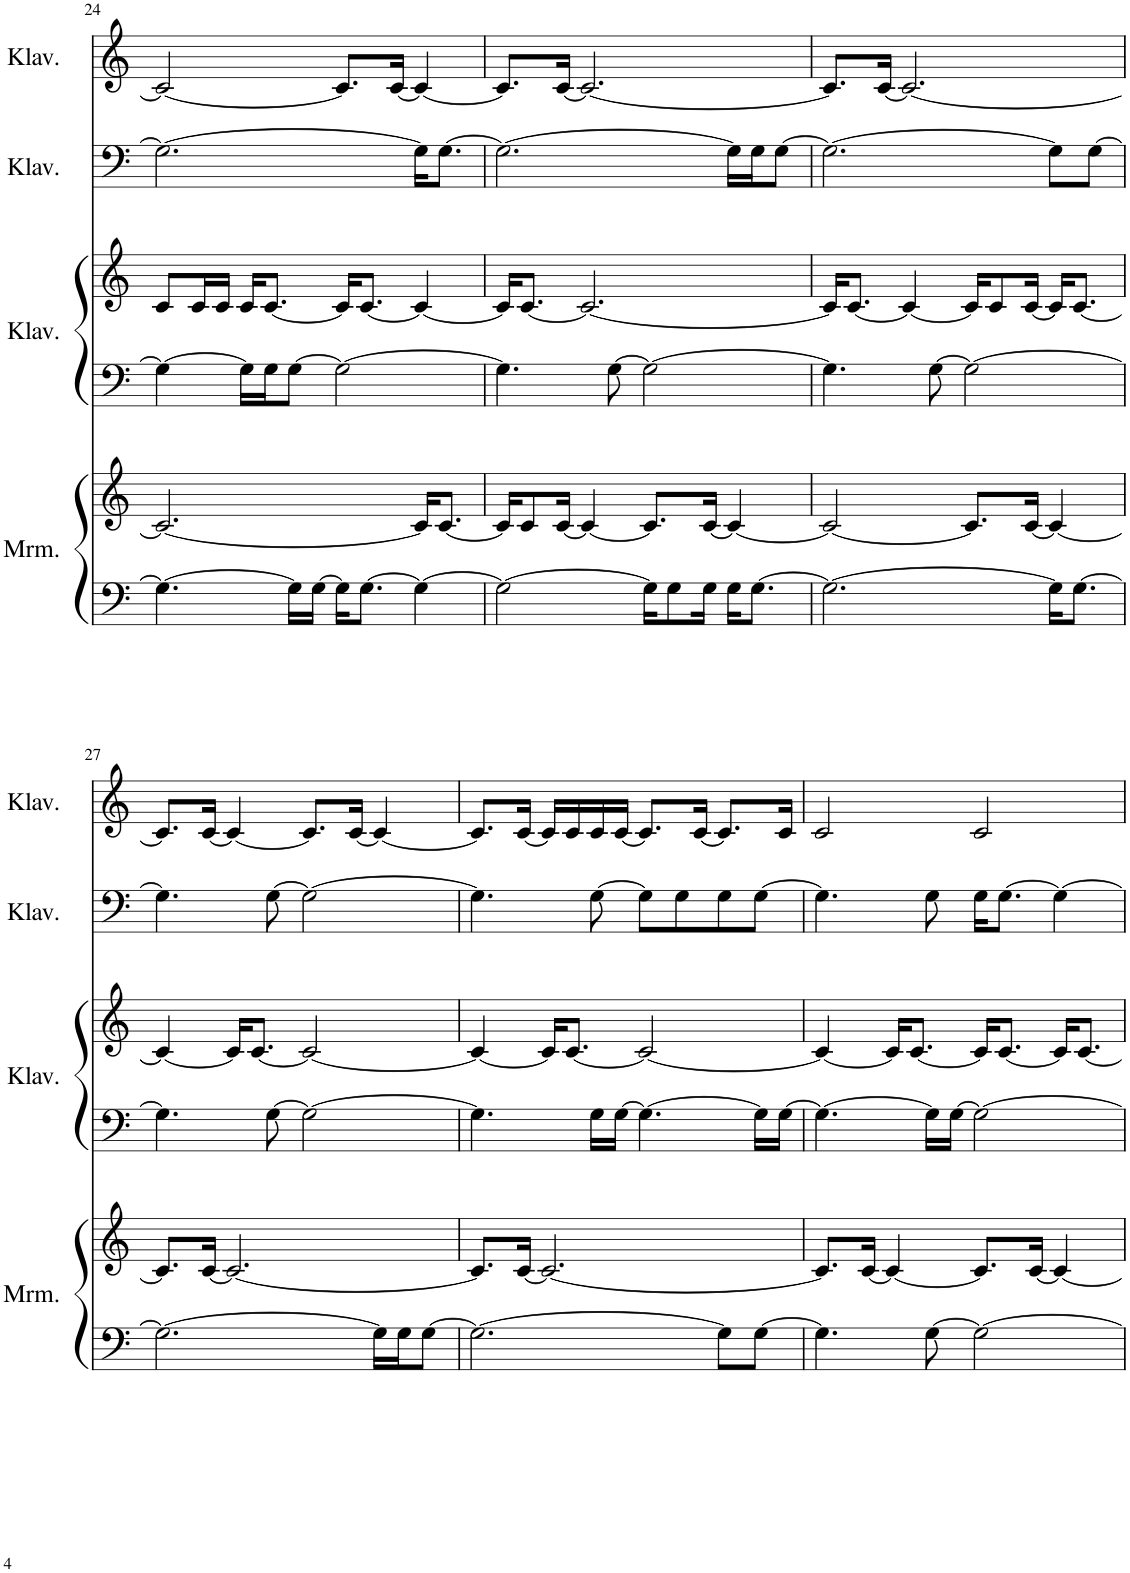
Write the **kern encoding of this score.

**kern	**kern	**kern	**kern	**kern	**kern
*part4	*part4	*part3	*part3	*part2	*part1
*staff6	*staff5	*staff4	*staff3	*staff2	*staff1
*I"Marimba	*	*I"Klavier	*	*I"Klavier	*I"Klavier
*I'Mrm.	*	*I'Klav.	*	*I'Klav.	*I'Klav.
!!LO:PB:g=z
*clefF4	*clefG2	*clefF4	*clefG2	*clefF4	*clefG2
*k[]	*k[]	*k[]	*k[]	*k[]	*k[]
*M4/4	*M4/4	*M4/4	*M4/4	*M4/4	*M4/4
=24	=24	=24	=24	=24	=24
4.G\_	2.c/_	4G\_	8c/L	2.G\_	2c/_
.	.	.	16c/L	.	.
.	.	.	16c/JJ	.	.
.	.	16G\LL]	16c/KL	.	.
.	.	16G\J	[8.c/J	.	.
16G\LL]	.	[8G\J	.	.	.
[16G\JJ	.	.	.	.	.
16G\KL]	.	2G\_	16c/KL]	.	8.c/L]
[8.G\J	.	.	[8.c/J	.	.
.	.	.	.	.	[16c/Jk
4G\_	16c/KL]	.	4c/_	16G\KL]	4c/_
.	[8.c/J	.	.	[8.G\J	.
=25	=25	=25	=25	=25	=25
2G\_	16c/KL]	4.G\]	16c/KL]	2.G\_	8.c/L]
.	8c/	.	[8.c/J	.	.
.	[16c/Jk	.	.	.	[16c/Jk
.	4c/_	.	2.c/_	.	2.c/_
.	.	[8G\	.	.	.
16G\KL]	8.c/L]	2G\_	.	.	.
8G\	.	.	.	.	.
16G\Jk	[16c/Jk	.	.	.	.
16G\KL	4c/_	.	.	16G\LL]	.
[8.G\J	.	.	.	16G\J	.
.	.	.	.	[8G\J	.
=26	=26	=26	=26	=26	=26
2.G\_	2c/_	4.G\]	16c/KL]	2.G\_	8.c/L]
.	.	.	[8.c/J	.	.
.	.	.	.	.	[16c/Jk
.	.	.	4c/_	.	2.c/_
.	.	[8G\	.	.	.
.	8.c/L]	2G\_	16c/KL]	.	.
.	.	.	8c/	.	.
.	[16c/Jk	.	[16c/Jk	.	.
16G\KL]	4c/_	.	16c/KL]	8G\L]	.
[8.G\J	.	.	[8.c/J	.	.
.	.	.	.	[8G\J	.
!!LO:LB:g=z
=27	=27	=27	=27	=27	=27
2.G\_	8.c/L]	4.G\]	4c/_	4.G\]	8.c/L]
.	[16c/Jk	.	.	.	[16c/Jk
.	2.c/_	.	16c/KL]	.	4c/_
.	.	.	[8.c/J	.	.
.	.	[8G\	.	[8G\	.
.	.	2G\_	2c/_	2G\_	8.c/L]
.	.	.	.	.	[16c/Jk
16G\LL]	.	.	.	.	4c/_
16G\J	.	.	.	.	.
[8G\J	.	.	.	.	.
=28	=28	=28	=28	=28	=28
2.G\_	8.c/L]	4.G\]	4c/_	4.G\]	8.c/L]
.	[16c/Jk	.	.	.	[16c/Jk
.	2.c/_	.	16c/KL]	.	16c/LL]
.	.	.	[8.c/J	.	16c/
.	.	16G\LL	.	[8G\	16c/
.	.	[16G\JJ	.	.	[16c/JJ
.	.	4.G\_	2c/_	8G\L]	8.c/L]
.	.	.	.	8G\	.
.	.	.	.	.	[16c/Jk
8G\L]	.	.	.	8G\	8.c/L]
[8G\J	.	16G\LL]	.	[8G\J	.
.	.	[16G\JJ	.	.	16c/Jk
=29	=29	=29	=29	=29	=29
4.G\]	8.c/L]	4.G\_	4c/_	4.G\]	2c/
.	[16c/Jk	.	.	.	.
.	4c/_	.	16c/KL]	.	.
.	.	.	[8.c/J	.	.
[8G\	.	16G\LL]	.	8G\	.
.	.	[16G\JJ	.	.	.
2G\_	8.c/L]	2G\_	16c/KL]	16G\KL	2c/
.	.	.	[8.c/J	[8.G\J	.
.	[16c/Jk	.	.	.	.
.	4c/_	.	16c/KL]	4G\_	.
.	.	.	[8.c/J	.	.
=	=	=	=	=	=
*-	*-	*-	*-	*-	*-
